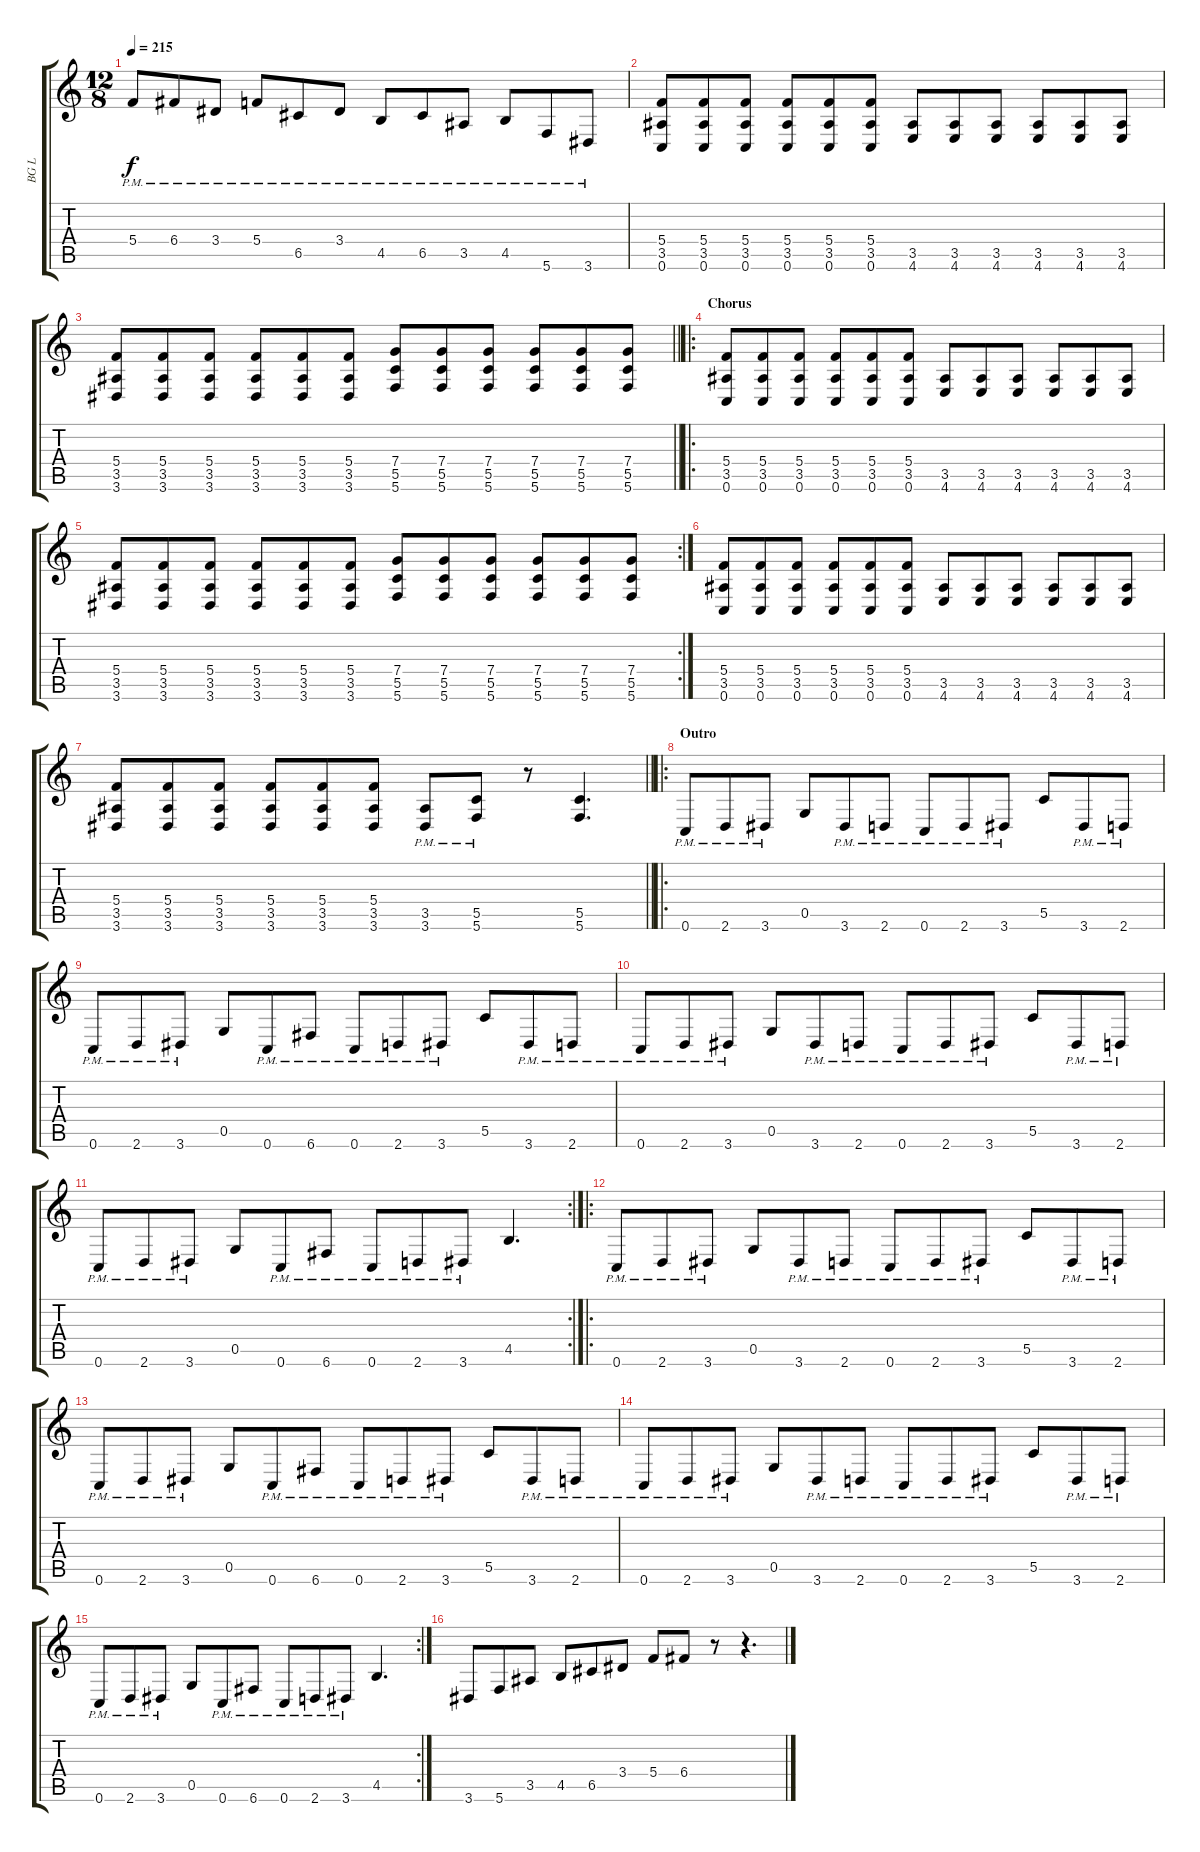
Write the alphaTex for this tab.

\track ("BG L" "BG L") {instrument overdrivenguitar}
\staff {score tabs}
\tuning (D4 A3 F3 C3 G2 C2) {hide}
\ts (12 8)
\tempo 215
\clef g2
\ks c
5.4{pm}.8{dy f} 6.4{pm}.8 3.4{pm}.8 5.4{pm}.8 6.5{pm}.8 3.4{pm}.8 4.5{pm}.8 6.5{pm}.8 3.5{pm}.8 4.5{pm}.8 5.6{pm}.8 3.6{pm}.8 |
(5.4 3.5 0.6).8 (5.4 3.5 0.6).8 (5.4 3.5 0.6).8 (5.4 3.5 0.6).8 (5.4 3.5 0.6).8 (5.4 3.5 0.6).8 (3.5 4.6).8 (3.5 4.6).8 (3.5 4.6).8 (3.5 4.6).8 (3.5 4.6).8 (3.5 4.6).8 |
\barLineRight lightlight
(5.4 3.5 3.6).8 (5.4 3.5 3.6).8 (5.4 3.5 3.6).8 (5.4 3.5 3.6).8 (5.4 3.5 3.6).8 (5.4 3.5 3.6).8 (7.4 5.5 5.6).8 (7.4 5.5 5.6).8 (7.4 5.5 5.6).8 (7.4 5.5 5.6).8 (7.4 5.5 5.6).8 (7.4 5.5 5.6).8 |
\ro
\section ("" "Chorus")
(5.4 3.5 0.6).8 (5.4 3.5 0.6).8 (5.4 3.5 0.6).8 (5.4 3.5 0.6).8 (5.4 3.5 0.6).8 (5.4 3.5 0.6).8 (3.5 4.6).8 (3.5 4.6).8 (3.5 4.6).8 (3.5 4.6).8 (3.5 4.6).8 (3.5 4.6).8 |
\rc 2
(5.4 3.5 3.6).8 (5.4 3.5 3.6).8 (5.4 3.5 3.6).8 (5.4 3.5 3.6).8 (5.4 3.5 3.6).8 (5.4 3.5 3.6).8 (7.4 5.5 5.6).8 (7.4 5.5 5.6).8 (7.4 5.5 5.6).8 (7.4 5.5 5.6).8 (7.4 5.5 5.6).8 (7.4 5.5 5.6).8 |
(5.4 3.5 0.6).8 (5.4 3.5 0.6).8 (5.4 3.5 0.6).8 (5.4 3.5 0.6).8 (5.4 3.5 0.6).8 (5.4 3.5 0.6).8 (3.5 4.6).8 (3.5 4.6).8 (3.5 4.6).8 (3.5 4.6).8 (3.5 4.6).8 (3.5 4.6).8 |
\barLineRight lightlight
(5.4 3.5 3.6).8 (5.4 3.5 3.6).8 (5.4 3.5 3.6).8 (5.4 3.5 3.6).8 (5.4 3.5 3.6).8 (5.4 3.5 3.6).8 (3.5{pm} 3.6{pm}).8 (5.5{pm} 5.6{pm}).8 r.8 (5.5 5.6).4{d} |
\ro
\section ("" "Outro")
0.6{pm}.8 2.6{pm}.8 3.6{pm}.8 0.5.8 3.6{pm}.8 2.6{pm}.8 0.6{pm}.8 2.6{pm}.8 3.6{pm}.8 5.5.8 3.6{pm}.8 2.6{pm}.8 |
0.6{pm}.8 2.6{pm}.8 3.6{pm}.8 0.5.8 0.6{pm}.8 6.6{pm}.8 0.6{pm}.8 2.6{pm}.8 3.6{pm}.8 5.5.8 3.6{pm}.8 2.6{pm}.8 |
0.6{pm}.8 2.6{pm}.8 3.6{pm}.8 0.5.8 3.6{pm}.8 2.6{pm}.8 0.6{pm}.8 2.6{pm}.8 3.6{pm}.8 5.5.8 3.6{pm}.8 2.6{pm}.8 |
\rc 2
0.6{pm}.8 2.6{pm}.8 3.6{pm}.8 0.5.8 0.6{pm}.8 6.6{pm}.8 0.6{pm}.8 2.6{pm}.8 3.6{pm}.8 4.5.4{d} |
\ro
0.6{pm}.8 2.6{pm}.8 3.6{pm}.8 0.5.8 3.6{pm}.8 2.6{pm}.8 0.6{pm}.8 2.6{pm}.8 3.6{pm}.8 5.5.8 3.6{pm}.8 2.6{pm}.8 |
0.6{pm}.8 2.6{pm}.8 3.6{pm}.8 0.5.8 0.6{pm}.8 6.6{pm}.8 0.6{pm}.8 2.6{pm}.8 3.6{pm}.8 5.5.8 3.6{pm}.8 2.6{pm}.8 |
0.6{pm}.8 2.6{pm}.8 3.6{pm}.8 0.5.8 3.6{pm}.8 2.6{pm}.8 0.6{pm}.8 2.6{pm}.8 3.6{pm}.8 5.5.8 3.6{pm}.8 2.6{pm}.8 |
\rc 2
0.6{pm}.8 2.6{pm}.8 3.6{pm}.8 0.5.8 0.6{pm}.8 6.6{pm}.8 0.6{pm}.8 2.6{pm}.8 3.6{pm}.8 4.5.4{d} |
3.6.8 5.6.8 3.5.8 4.5.8 6.5.8 3.4.8 5.4.8 6.4.8 r.8 r.4{d}
